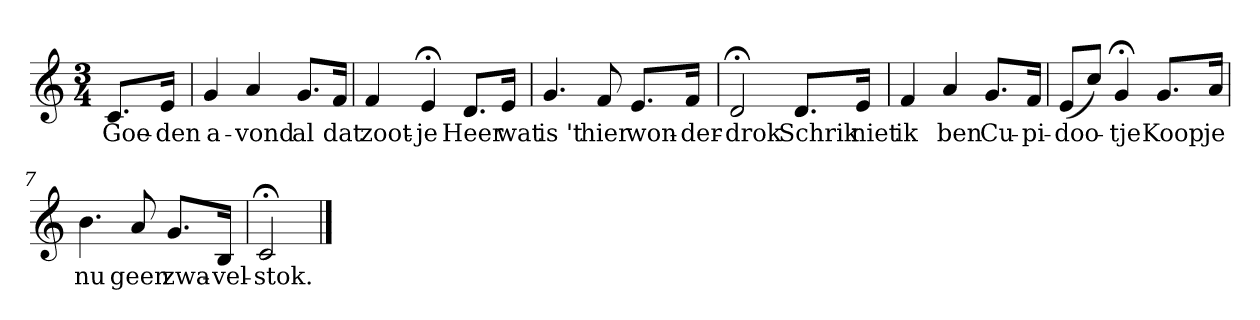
**kern	**text
*part1	*part1
*staff1	*staff1
*k[]	*
*C:	*
*M3/4	*
*MM120	*
=	=
8.cL	Goe-
16eJk	-den
=1	=1
4g	a-
4a	-vond
8.gL	al
16fJk	dat
=2	=2
4f	zoot-
4e;<	-je
8.dL	Heer
16eJk	wat
=3	=3
4.g	is 't
8f	hier
8.eL	won-
16fJk	-der-
=4	=4
2d;<	-drok
8.dL	Schrik
16eJk	niet
=5	=5
4f	ik
4a	ben
8.gL	Cu-
16fJk	-pi-
=6	=6
(8eL	-doo-
8ccJ)	.
4g;<	-tje
8.gL	Koop
16aJk	je
=7	=7
4.b	nu
8a	geen
8.gL	zwa-
16BJk	-vel-
=8	=8
2c;<	-stok.
==	==
*-	*-
